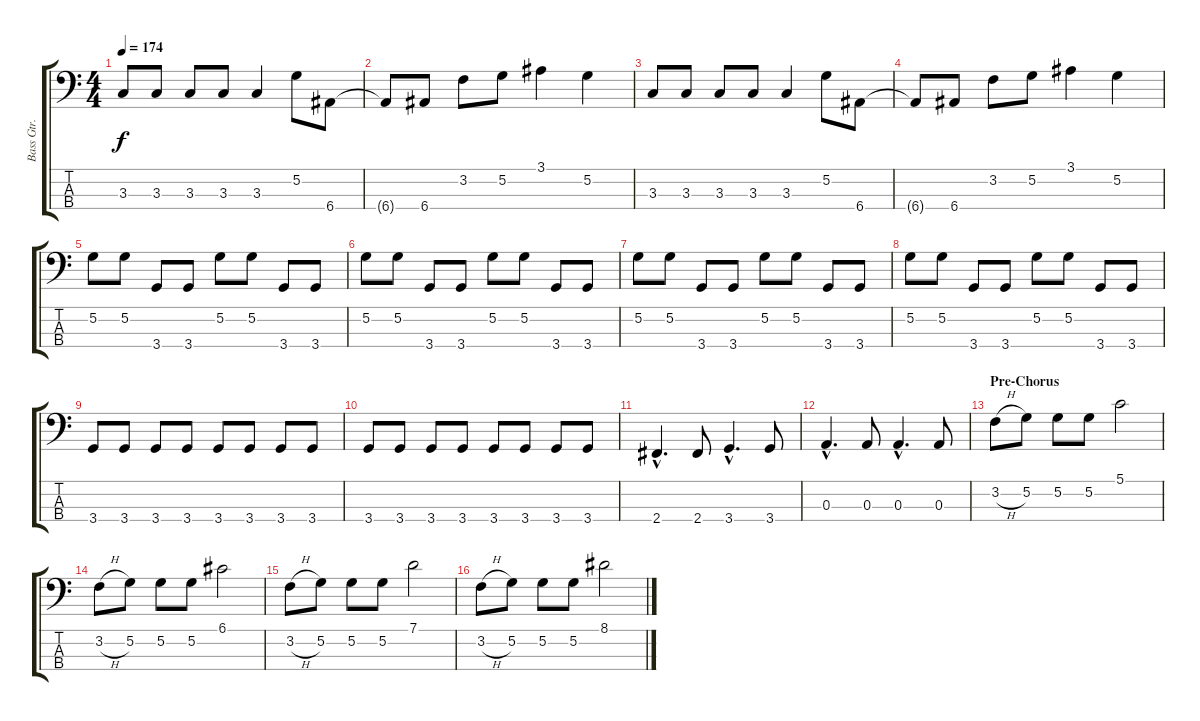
\track ("Bass Gtr." "Bass Gtr.") {instrument slapbass2}
\staff {score tabs}
\tuning (G2 D2 A1 E1) {hide}
\ts (4 4)
\tempo 174
\clef f4
\ks c
3.3.8{dy f} 3.3.8 3.3.8 3.3.8 3.3.4 5.2.8 6.4.8 |
6.4{t}.8 6.4.8 3.2.8 5.2.8 3.1.4 5.2.4 |
3.3.8 3.3.8 3.3.8 3.3.8 3.3.4 5.2.8 6.4.8 |
6.4{t}.8 6.4.8 3.2.8 5.2.8 3.1.4 5.2.4 |
5.2.8 5.2.8 3.4.8 3.4.8 5.2.8 5.2.8 3.4.8 3.4.8 |
5.2.8 5.2.8 3.4.8 3.4.8 5.2.8 5.2.8 3.4.8 3.4.8 |
5.2.8 5.2.8 3.4.8 3.4.8 5.2.8 5.2.8 3.4.8 3.4.8 |
5.2.8 5.2.8 3.4.8 3.4.8 5.2.8 5.2.8 3.4.8 3.4.8 |
3.4.8 3.4.8 3.4.8 3.4.8 3.4.8 3.4.8 3.4.8 3.4.8 |
3.4.8 3.4.8 3.4.8 3.4.8 3.4.8 3.4.8 3.4.8 3.4.8 |
2.4{hac}.4{d} 2.4.8 3.4{hac}.4{d} 3.4.8 |
0.3{hac}.4{d} 0.3.8 0.3{hac}.4{d} 0.3.8 |
\section ("" "Pre-Chorus")
3.2{h}.8 5.2.8 5.2.8 5.2.8 5.1.2 |
3.2{h}.8 5.2.8 5.2.8 5.2.8 6.1.2 |
3.2{h}.8 5.2.8 5.2.8 5.2.8 7.1.2 |
3.2{h}.8 5.2.8 5.2.8 5.2.8 8.1.2
